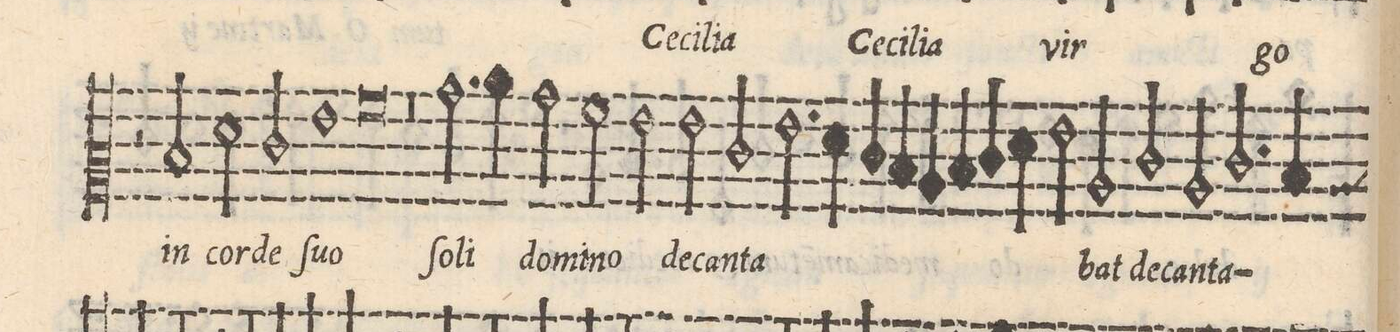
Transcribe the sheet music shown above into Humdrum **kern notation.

**kern	**text
*I"ALTVS	*
*clefC2	*
*k[]	*
*met(C|)	*
*M2/1	*
2r	.
2d/	in
=24-	=24-
2f\	cor-
2e/	-de
1g	ſu-
=25-	=25-
0a	o
=26-	=26-
0r	.
=27-	=27-
2.b\	ſo-
4cc\	-li
2b\	do-
2a\	-mi-
=28-	=28-
2g\	-no
2g\	de-
2e/	-can-
2.g\	-ta-
=29-	=29-
4f\	.
4e/	.
4d/	.
4c/	.
4d/	.
4e/	.
4f\	.
=30-	=30-
2g\	.
2c/	bat
2e/	de-
2c/	-can-
=31-	=31-
2.e/	-ta-
4d/	.
*custos:c	*
*-	*-
